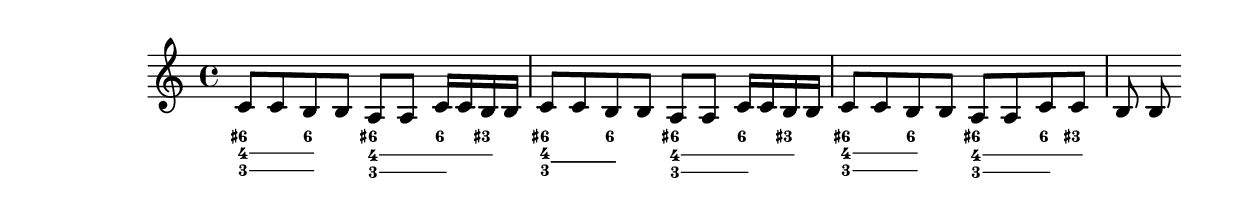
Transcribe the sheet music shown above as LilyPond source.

%% DO NOT EDIT this file manually; it is automatically
%% generated from LSR http://lsr.dsi.unimi.it
%% Make any changes in LSR itself, or in Documentation/snippets/new/ ,
%% and then run scripts/auxiliar/makelsr.py
%%
%% This file is in the public domain.
\version "2.14.2"

\header {
  lsrtags = "chords, tweaks-and-overrides"

%% Translation of GIT committish: 6977ddc9a3b63ea810eaecb864269c7d847ccf98
  texidoces = "
Allí donde se utilicen líneas extensoras para el bajo cifrado mediante
el establecimiento de @code{useBassFigureExtenders} al valor
verdadero, las parejas de líneas extensoras congruentes se centran
verticalmente si el valor de @code{figuredBassCenterContinuations}
tiene el valor verdadero.

"
  doctitlees = "Centrado vertical de las líneas de bajo cifrado emparejadas"



  texidoc = "
Where figured bass extender lines are being used by setting
@code{useBassFigureExtenders} to true, pairs of congruent figured bass
extender lines are vertically centered if
@code{figuredBassCenterContinuations} is set to true.

"
  doctitle = "Vertically centering paired figured bass extenders"
} % begin verbatim


<<
  \relative c' {
    c8 c b b a a c16 c b b
    c8 c b b a a c16 c b b
    c8 c b b a a c c b b
  }
  \figures {
    \set useBassFigureExtenders = ##t
    <6+ 4 3>4 <6 4 3>8 r
    <6+ 4 3>4 <6 4 3>8 <4 3+>16 r
    \set figuredBassCenterContinuations = ##t
    <6+ 4 3>4 <6 4 3>8 r
    <6+ 4 3>4 <6 4 3>8 <4 3+>16 r
    \set figuredBassCenterContinuations = ##f
    <6+ 4 3>4 <6 4 3>8 r
    <6+ 4 3>4 <6 4 3>8 <4 3+>8
  }
>>

